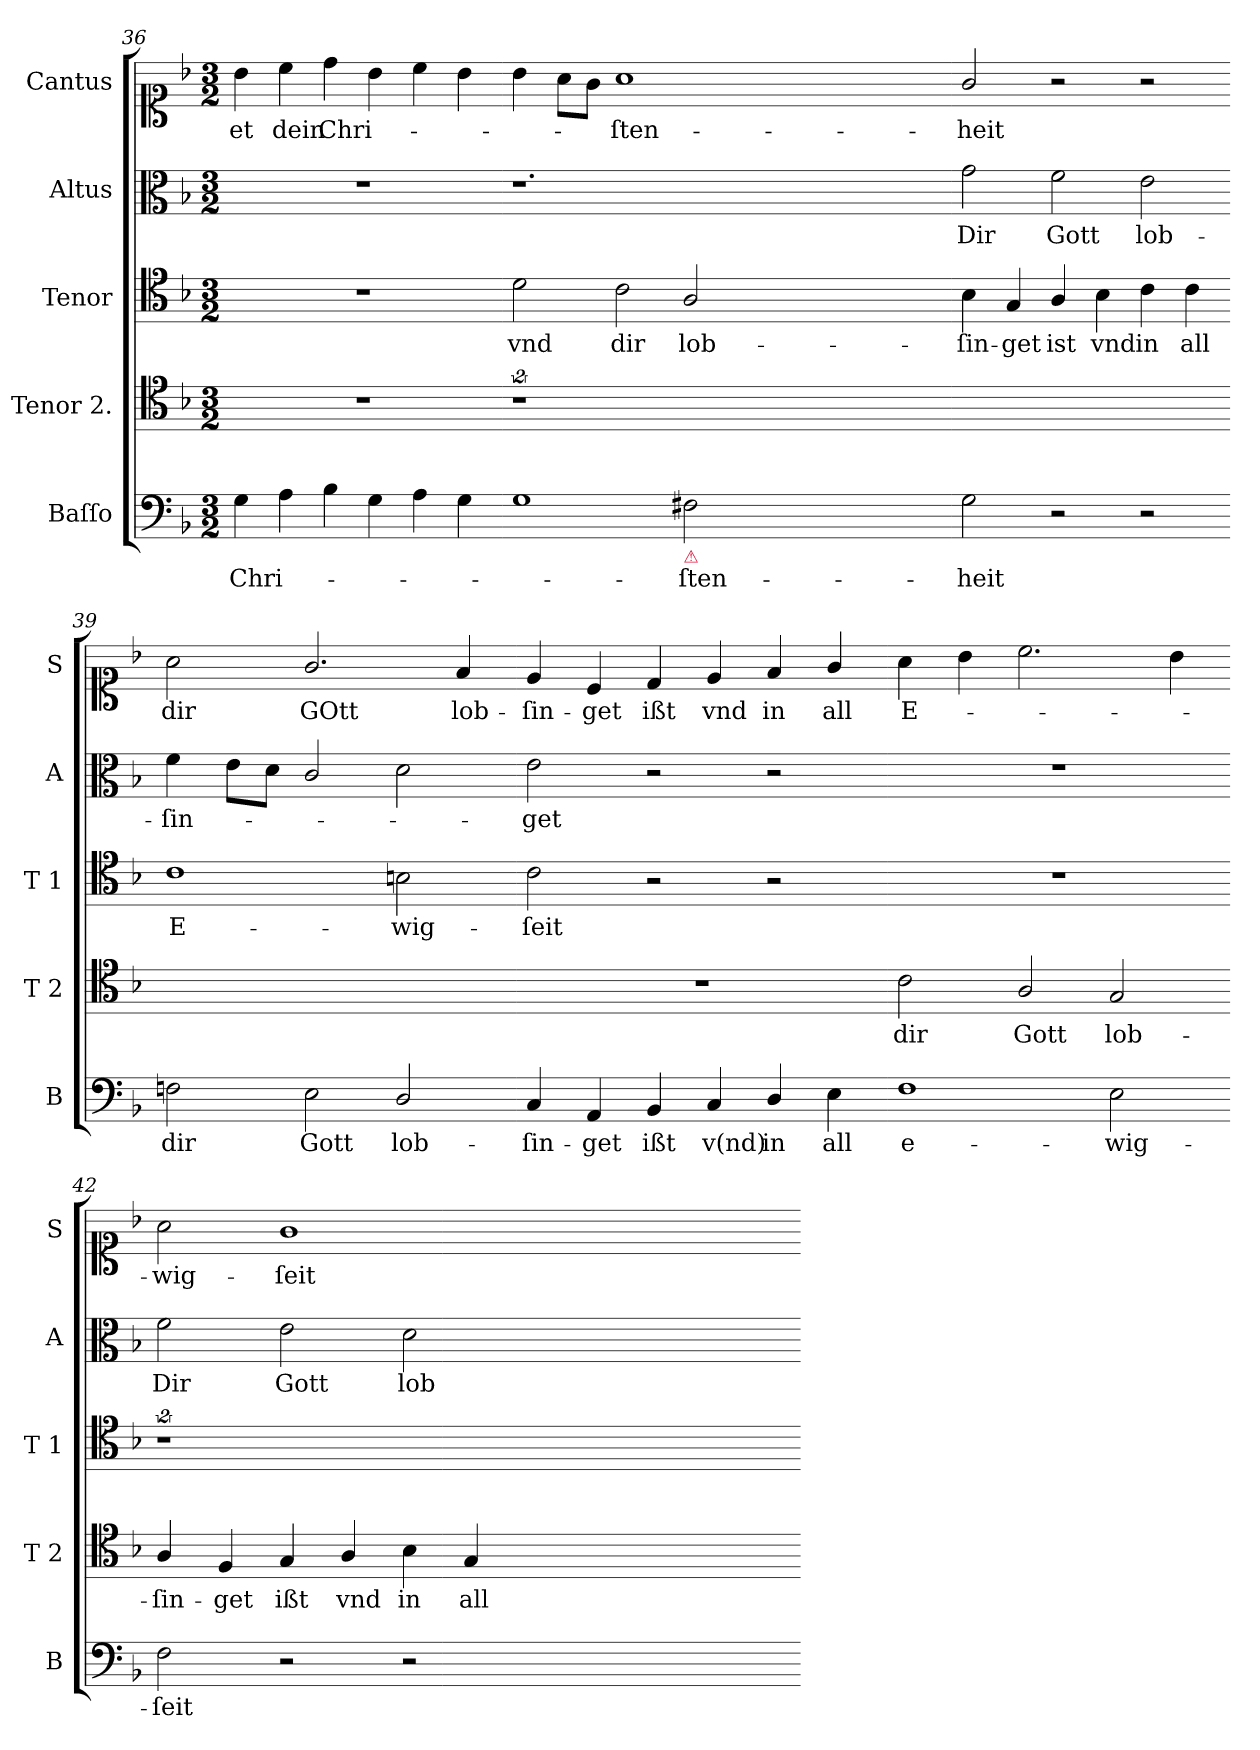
**kern	**text	**kern	**text	**kern	**text	**kern	**text	**kern	**text
*part5	*part5	*part4	*part4	*part3	*part3	*part2	*part2	*part1	*part1
*staff5	*staff5	*staff4	*staff4	*staff3	*staff3	*staff2	*staff2	*staff1	*staff1
*I"Baſſo	*	*I"Tenor 2.	*	*I"Tenor	*	*I"Altus	*	*I"Cantus	*
*I'B	*	*I'T 2	*	*I'T 1	*	*I'A	*	*I'S	*
*clefF4	*	*clefC4	*	*clefC4	*	*clefC3	*	*clefC1	*
*k[b-]	*	*k[b-]	*	*k[b-]	*	*k[b-]	*	*k[b-]	*
*F:	*	*F:	*	*F:	*	*F:	*	*F:	*
*M3/2	*	*M3/2	*	*M3/2	*	*M3/2	*	*M3/2	*
=36	=36	=36	=36	=36	=36	=36	=36	=36	=36
4G\	Chri-	1.r	.	1.r	.	1.r	.	4b-\	-et
4A\	.	.	.	.	.	.	.	4cc\	dein
4B-\	.	.	.	.	.	.	.	4dd\	Chri-
4G\	.	.	.	.	.	.	.	4b-\	.
4A\	.	.	.	.	.	.	.	4cc\	.
4G\	.	.	.	.	.	.	.	4b-\	.
=37-	=37-	=37-	=37-	=37-	=37-	=37-	=37-	=37-	=37-
1G	.	2%9r	.	2d\	vnd	1.r	.	4b-\	.
.	.	.	.	.	.	.	.	8a\L	.
.	.	.	.	.	.	.	.	8g\J	.
.	.	.	.	2c\	dir	.	.	1a	-ſten-
!LO:TX:b:color=crimson:t=⚠	!	!	!	!	!	!	!	!	!
2F#X\	-ſten-	.	.	2A/	lob-	.	.	.	.
0.ryy	.	.	.	0.ryy	.	0.ryy	.	0.ryy	.
=38-	=38-	=38-	=38-	=38-	=38-	=38-	=38-	=38-	=38-
2G\	-heit	1.ryy	.	4B-\	-ſin-	2g\	Dir	2g/	-heit
.	.	.	.	4G/	-get	.	.	.	.
2r	.	.	.	4A/	ist	2f\	Gott	2r	.
.	.	.	.	4B-\	vnd	.	.	.	.
2r	.	.	.	4c\	in	2e\	lob-	2r	.
.	.	.	.	4c\	all	.	.	.	.
=39-	=39-	=39-	=39-	=39-	=39-	=39-	=39-	=39-	=39-
2Fn\	dir	1.ryy	.	1c	E-	4f\	-ſin-	2a\	dir
.	.	.	.	.	.	8e\L	.	.	.
.	.	.	.	.	.	8d\J	.	.	.
2E\	Gott	.	.	.	.	2c/	.	2.g/	GOtt
2D/	lob-	.	.	2Bn\	-wig-	2d\	.	.	.
.	.	.	.	.	.	.	.	4f/	lob-
=40-	=40-	=40-	=40-	=40-	=40-	=40-	=40-	=40-	=40-
4C/	-ſin-	1.r	.	2c\	-ſeit	2e\	-get	4e/	-ſin-
4AA/	-get	.	.	.	.	.	.	4c/	-get
4BB-/	ißt	.	.	2r	.	2r	.	4d/	ißt
4C/	v(nd)	.	.	.	.	.	.	4e/	vnd
4D/	in	.	.	2r	.	2r	.	4f/	in
4E\	all	.	.	.	.	.	.	4g/	all
=41-	=41-	=41-	=41-	=41-	=41-	=41-	=41-	=41-	=41-
1F	e-	2c\	dir	1.r	.	1.r	.	4a\	E-
.	.	.	.	.	.	.	.	4b-\	.
.	.	2A/	Gott	.	.	.	.	2.cc\	.
2E\	-wig-	2G/	lob-	.	.	.	.	.	.
.	.	.	.	.	.	.	.	4b-\	.
=42-	=42-	=42-	=42-	=42-	=42-	=42-	=42-	=42-	=42-
!	!	!	!	!	!	!	!LO:LY:i	!	!
2F\	-ſeit	4A/	-ſin-	2%9r	.	2f\	Dir	2a\	-wig-
.	.	4F/	-get	.	.	.	.	.	.
!	!	!	!	!	!	!	!LO:LY:i	!	!
2r	.	4G/	ißt	.	.	2e\	Gott	1g	-ſeit
.	.	4A/	vnd	.	.	.	.	.	.
!	!	!	!	!	!	!	!LO:LY:i	!	!
2r	.	4B-\	in	.	.	2d\	lob-	.	.
.	.	4G/	all	.	.	.	.	.	.
0.ryy	.	0.ryy	.	.	.	0.ryy	.	0.ryy	.
=-	=-	=-	=-	=-	=-	=-	=-	=-	=-
*-	*-	*-	*-	*-	*-	*-	*-	*-	*-
